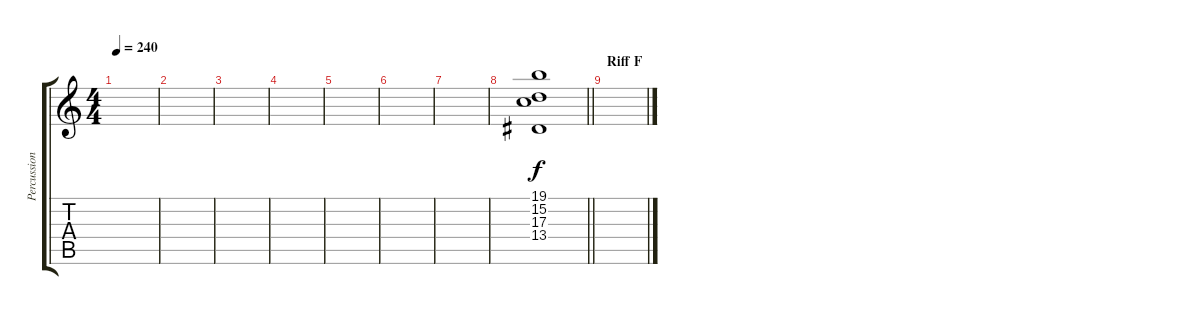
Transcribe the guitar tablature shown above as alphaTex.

\track ("Percussion" "Percussion") {instrument reversecymbal}
\staff {score tabs}
\tuning (E4 B3 G3 D3 A2 E2) {hide}
\ts (4 4)
\tempo 240
\clef g2
\ks c
|
|
|
|
|
|
|
\barLineRight lightlight
(19.1 15.2 17.3 13.4).1 |
\section ("" "Riff F")
